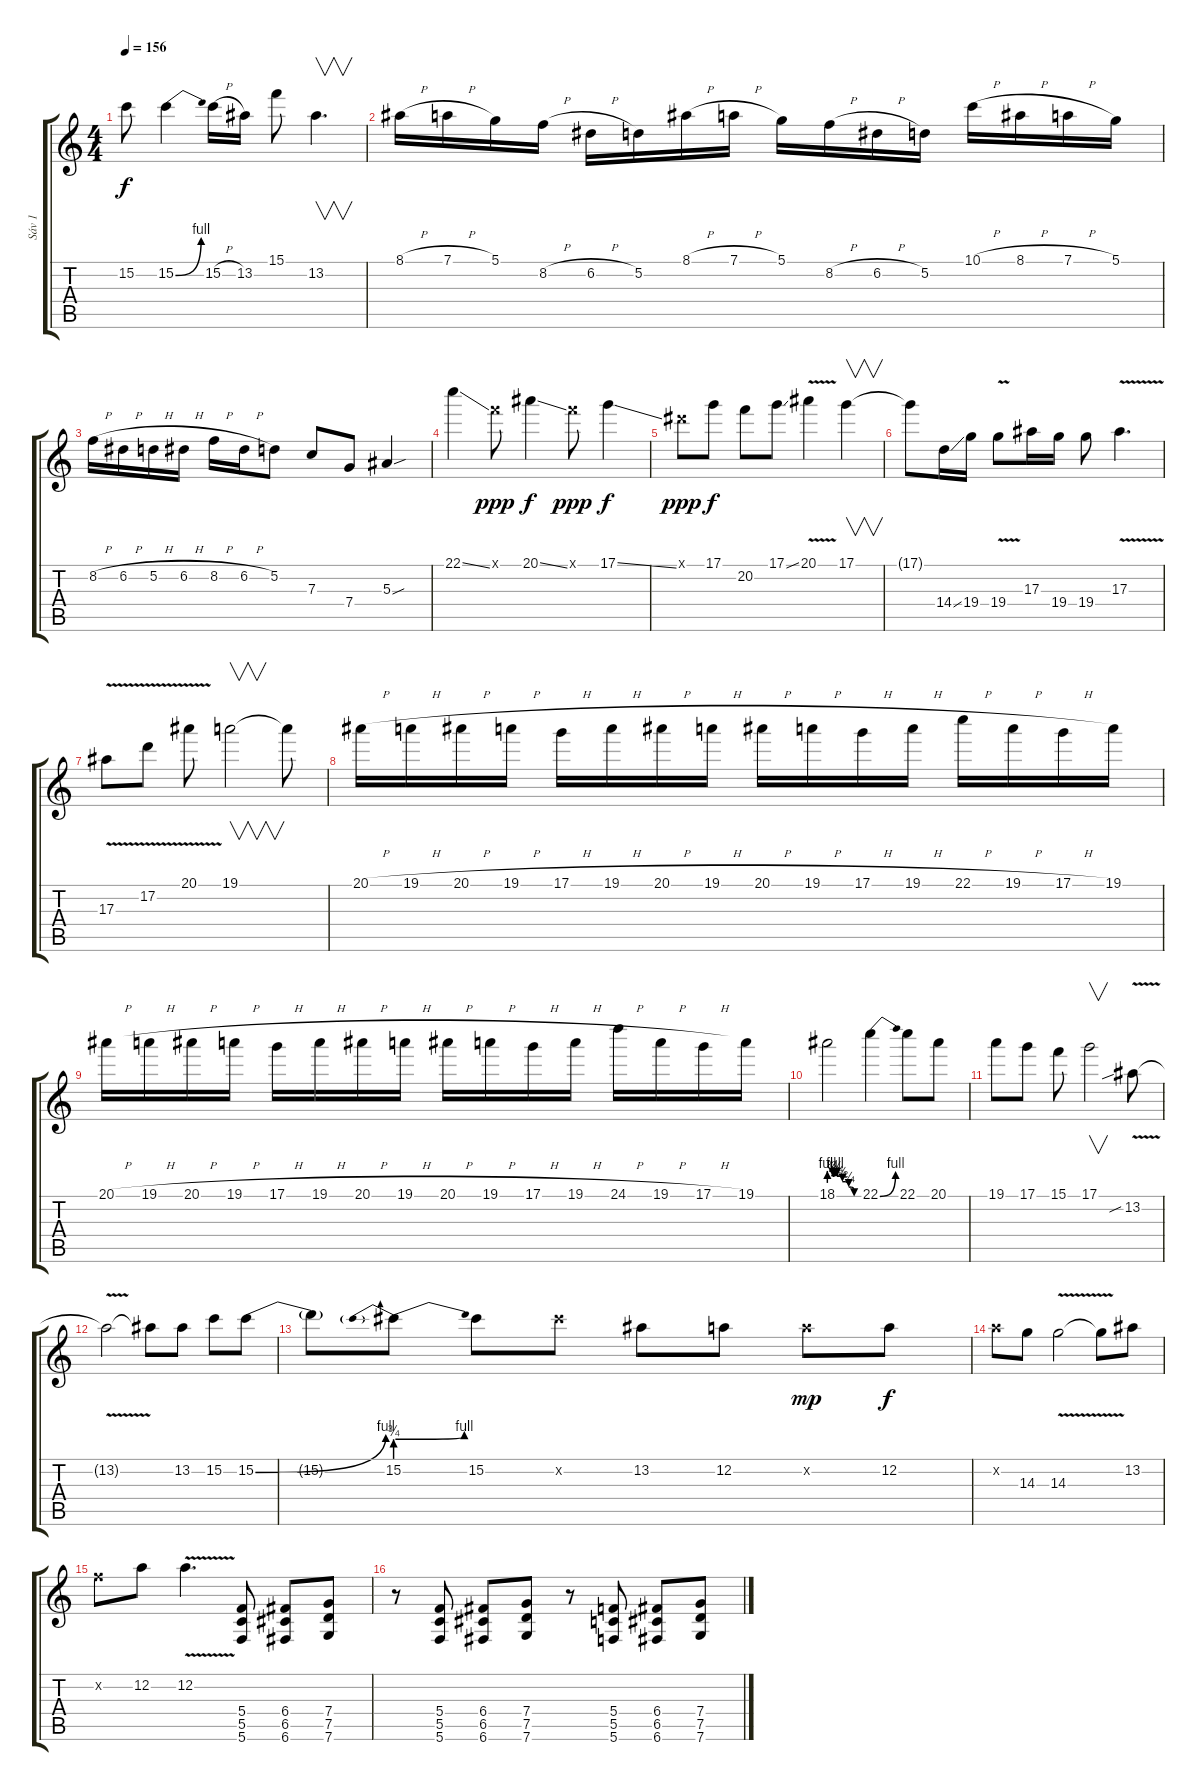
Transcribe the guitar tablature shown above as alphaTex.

\track ("Sáv 1" "Sáv 1") {instrument distortionguitar}
\staff {score tabs}
\tuning (D4 A3 F3 C3 G2 C2) {hide}
\ts (4 4)
\tempo 156
\clef g2
\ks c
15.2{t}.8{dy f} 15.2{be (bend 0 0 60 4)}.4 15.2{h}.16 13.2.16 15.1.8 13.2.4{v d} |
8.1{h}.16 7.1{h}.16 5.1.16 8.2{h}.16 6.2{h}.16 5.2.16 8.1{h}.16 7.1{h}.16 5.1.16 8.2{h}.16 6.2{h}.16 5.2.16 10.1{h}.16 8.1{h}.16 7.1{h}.16 5.1.16 |
8.2{h}.16 6.2{h}.16 5.2{h}.16 6.2{h}.16 8.2{h}.16 6.2{h}.16 5.2.8 7.3.8 7.4.8 5.3{sou}.4 |
22.1{ss}.4 15.1{x}.8{dy ppp} 20.1{ss}.4{dy f} 15.1{x}.8{dy ppp} 17.1{ss}.4{dy f} |
13.1{x}.8{dy ppp} 17.1.8{dy f} 20.2.8 17.1{ss}.8 20.1{v}.4 17.1.4{v} |
17.1{t}.8 14.4{ss}.16 19.4.16 19.4{v}.8 17.3.16 19.4.16 19.4.8 17.3{v}.4{d} |
17.3{v}.8 17.2{v}.8 20.1{v}.8 19.1.2{v} 19.1{t}.8 |
20.1{h}.16 19.1{h}.16 20.1{h}.16 19.1{h}.16 17.1{h}.16 19.1{h}.16 20.1{h}.16 19.1{h}.16 20.1{h}.16 19.1{h}.16 17.1{h}.16 19.1{h}.16 22.1{h}.16 19.1{h}.16 17.1{h}.16 19.1.16 |
20.1{h}.16 19.1{h}.16 20.1{h}.16 19.1{h}.16 17.1{h}.16 19.1{h}.16 20.1{h}.16 19.1{h}.16 20.1{h}.16 19.1{h}.16 17.1{h}.16 19.1{h}.16 24.1{h}.16 19.1{h}.16 17.1{h}.16 19.1.16 |
18.1{be (custom 0 4 7 3 12 4 16 3 22 3 27 2 33 2 40 1 45 1 51 0 58 0 60 0)}.2 22.1{be (bend 0 0 60 4)}.4 22.1.8 20.1.8 |
19.1.8 17.1.8 15.1.8 17.1.2{v} 13.2{v sib}.8 |
13.2{t}.2 13.2{t}.8 13.2.8 15.2.8 15.2{be (bend 0 0 60 4)}.8 |
15.2{t}.8 15.2{be (prebendbend 0 3 60 4)}.8 15.2.8 15.2{x}.8 13.2.8 12.2.8 12.2{x}.8{dy mp} 12.2.8{dy f} |
12.2{x}.8 14.3.8 14.3{v}.2 14.3{t}.8 13.2.8 |
8.2{x}.8 12.2.8 12.2{v}.4{d} (5.4 5.5 5.6).8 (6.4 6.5 6.6).8 (7.4 7.5 7.6).8 |
r.8 (5.4 5.5 5.6).8 (6.4 6.5 6.6).8 (7.4 7.5 7.6).8 r.8 (5.4 5.5 5.6).8 (6.4 6.5 6.6).8 (7.4 7.5 7.6).8
